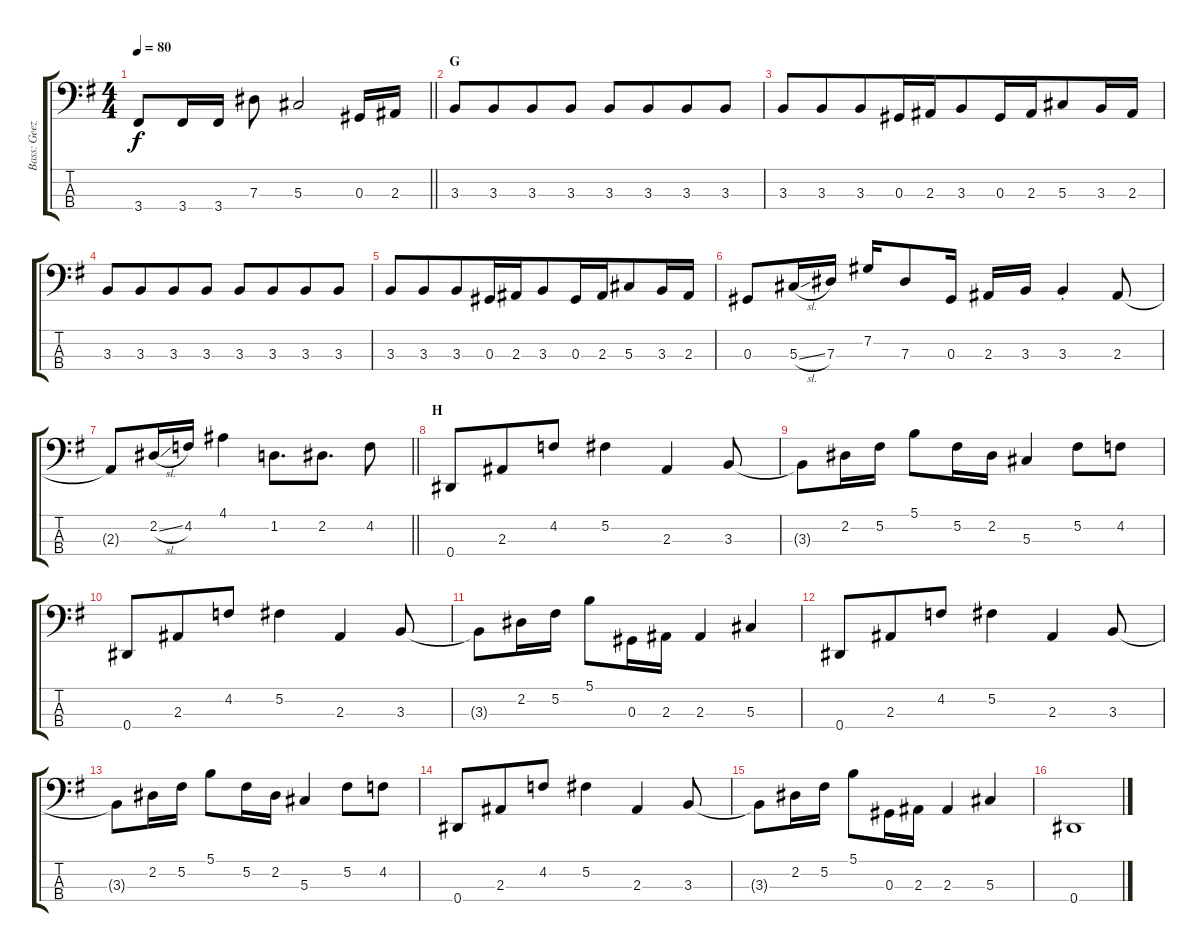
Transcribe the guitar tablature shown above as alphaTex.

\track ("Bass: Geezer" "Bass: Geez") {instrument electricbassfinger}
\staff {score tabs}
\tuning (Gb2 Db2 Ab1 Eb1) {hide}
\ts (4 4)
\tempo 80
\clef f4
\barLineRight lightlight
\ks g
3.4.8{dy f} 3.4.16 3.4.16 7.3.8 5.3.2 0.3.16 2.3.16 |
\section ("" "G")
3.3.8 3.3.8{beam merge} 3.3.8 3.3.8 3.3.8 3.3.8{beam merge} 3.3.8 3.3.8 |
3.3.8 3.3.8{beam merge} 3.3.8 0.3.16 2.3.16{beam merge} 3.3.8 0.3.16 2.3.16{beam merge} 5.3.8 3.3.16 2.3.16 |
3.3.8 3.3.8{beam merge} 3.3.8 3.3.8 3.3.8 3.3.8{beam merge} 3.3.8 3.3.8 |
3.3.8 3.3.8{beam merge} 3.3.8 0.3.16 2.3.16{beam merge} 3.3.8 0.3.16 2.3.16{beam merge} 5.3.8 3.3.16 2.3.16 |
0.3.8 5.3{sl}.16 7.3.16 7.2.16 7.3.8 0.3.16 2.3.16 3.3.16 3.3{st}.4 2.3.8 |
\barLineRight lightlight
2.3{t}.8 2.2{sl}.16 4.2.16 4.1.4 1.2.8{d} 2.2.8{d} 4.2.8 |
\section ("" "H")
0.4.8 2.3.8{beam merge} 4.2.8 5.2.4 2.3.4 3.3.8 |
3.3{t}.8 2.2.16 5.2.16 5.1.8 5.2.16 2.2.16 5.3.4 5.2.8 4.2.8 |
0.4.8 2.3.8{beam merge} 4.2.8 5.2.4 2.3.4 3.3.8 |
3.3{t}.8 2.2.16 5.2.16 5.1.8 0.3.16 2.3.16 2.3.4 5.3.4 |
0.4.8 2.3.8{beam merge} 4.2.8 5.2.4 2.3.4 3.3.8 |
3.3{t}.8 2.2.16 5.2.16 5.1.8 5.2.16 2.2.16 5.3.4 5.2.8 4.2.8 |
0.4.8 2.3.8{beam merge} 4.2.8 5.2.4 2.3.4 3.3.8 |
3.3{t}.8 2.2.16 5.2.16 5.1.8 0.3.16 2.3.16 2.3.4 5.3.4 |
0.4.1
